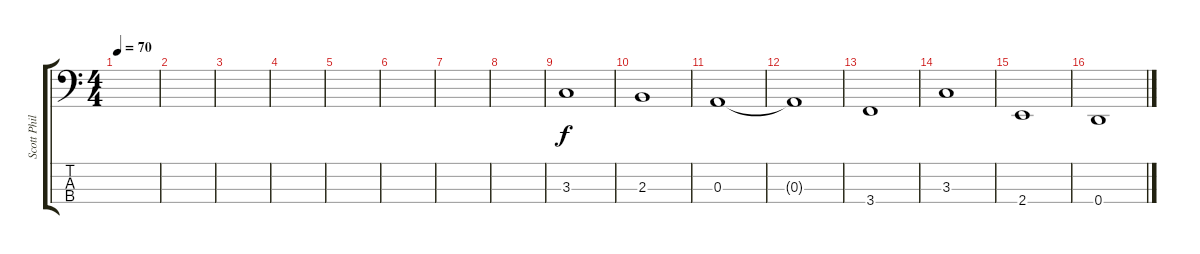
\track ("Scott Phillips" "Scott Phil") {instrument electricbassfinger}
\staff {score tabs}
\tuning (G2 D2 A1 D1) {hide}
\ts (4 4)
\tempo 70
\clef f4
\ks c
|
|
|
|
|
|
|
|
3.3.1{volume 10} |
2.3.1 |
0.3.1 |
0.3{t}.1 |
3.4.1 |
3.3.1 |
2.4.1 |
0.4.1
